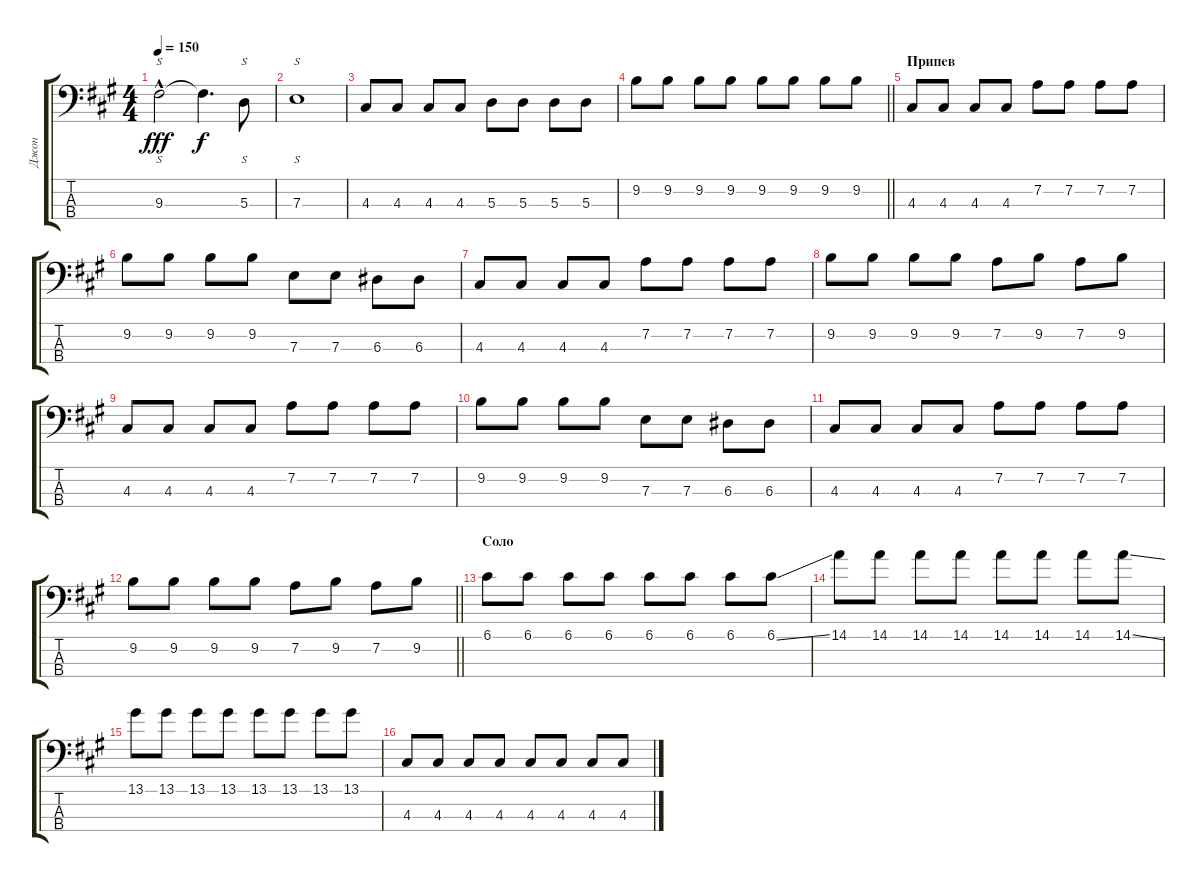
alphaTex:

\track ("Джон" "Джон") {instrument electricbasspick}
\staff {score tabs}
\tuning (G2 D2 A1 E1) {hide}
\ts (4 4)
\tempo 150
\clef f4
\ks f#minor
9.3{hac}.2{s dy fff} 9.3{t}.4{d dy f} 5.3.8{s} |
7.3.1{s} |
4.3.8{instrument electricbasspick} 4.3.8 4.3.8 4.3.8 5.3.8 5.3.8 5.3.8 5.3.8 |
\barLineRight lightlight
9.2.8 9.2.8 9.2.8 9.2.8 9.2.8 9.2.8 9.2.8 9.2.8 |
\section ("" "Припев")
4.3.8 4.3.8 4.3.8 4.3.8 7.2.8 7.2.8 7.2.8 7.2.8 |
9.2.8 9.2.8 9.2.8 9.2.8 7.3.8 7.3.8 6.3.8 6.3.8 |
4.3.8 4.3.8 4.3.8 4.3.8 7.2.8 7.2.8 7.2.8 7.2.8 |
9.2.8 9.2.8 9.2.8 9.2.8 7.2.8 9.2.8 7.2.8 9.2.8 |
4.3.8 4.3.8 4.3.8 4.3.8 7.2.8 7.2.8 7.2.8 7.2.8 |
9.2.8 9.2.8 9.2.8 9.2.8 7.3.8 7.3.8 6.3.8 6.3.8 |
4.3.8 4.3.8 4.3.8 4.3.8 7.2.8 7.2.8 7.2.8 7.2.8 |
\barLineRight lightlight
9.2.8 9.2.8 9.2.8 9.2.8 7.2.8 9.2.8 7.2.8 9.2.8 |
\section ("" "Соло")
6.1.8 6.1.8 6.1.8 6.1.8 6.1.8 6.1.8 6.1.8 6.1{ss}.8 |
14.1.8 14.1.8 14.1.8 14.1.8 14.1.8 14.1.8 14.1.8 14.1{ss}.8 |
13.1.8 13.1.8 13.1.8 13.1.8 13.1.8 13.1.8 13.1.8 13.1.8 |
4.3.8 4.3.8 4.3.8 4.3.8 4.3.8 4.3.8 4.3.8 4.3.8
